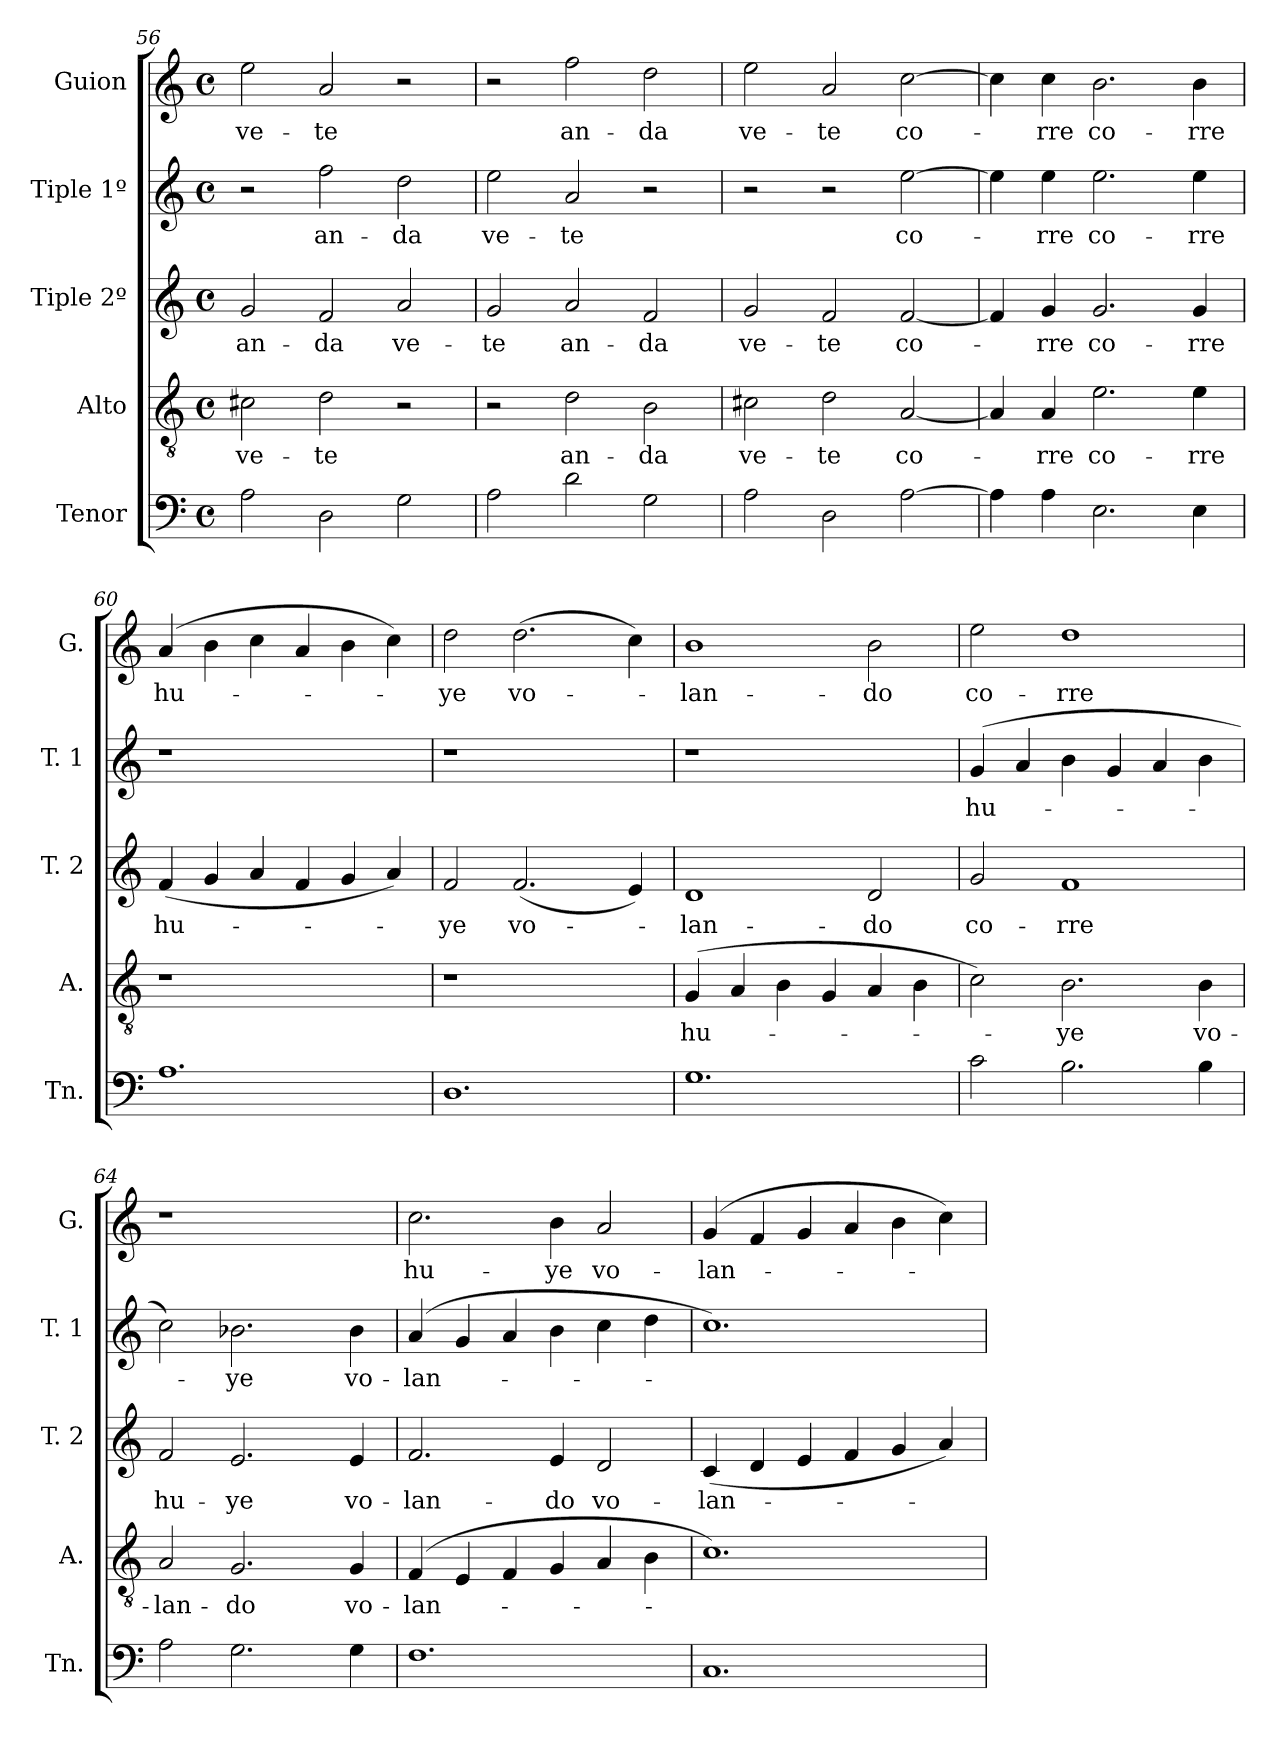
**kern	**kern	**text	**kern	**text	**kern	**text	**kern	**text
*part5	*part4	*part4	*part3	*part3	*part2	*part2	*part1	*part1
*staff5	*staff4	*staff4	*staff3	*staff3	*staff2	*staff2	*staff1	*staff1
*I"Tenor	*I"Alto	*	*I"Tiple 2º	*	*I"Tiple 1º	*	*I"Guion	*
*I'Tn.	*I'A.	*	*I'T. 2	*	*I'T. 1	*	*I'G.	*
*clefF4	*clefGv2	*	*clefG2	*	*clefG2	*	*clefG2	*
*M4/4	*M4/4	*	*M4/4	*	*M4/4	*	*M4/4	*
*met(c)	*met(c)	*	*met(c)	*	*met(c)	*	*met(c)	*
=56	=56	=56	=56	=56	=56	=56	=56	=56
2A	2c#X	ve-	2g	an-	2r	.	2ee	ve-
2D	2d	-te	2f	-da	2ff	an-	2a	-te
2G	2r	.	2a	ve-	2dd	-da	2r	.
=57	=57	=57	=57	=57	=57	=57	=57	=57
2A	2r	.	2g	-te	2ee	ve-	2r	.
2d	2d	an-	2a	an-	2a	-te	2ff	an-
2G	2B	-da	2f	-da	2r	.	2dd	-da
=58	=58	=58	=58	=58	=58	=58	=58	=58
2A	2c#X	ve-	2g	ve-	2r	.	2ee	ve-
2D	2d	-te	2f	-te	2r	.	2a	-te
[2A	[2A	co-	[2f	co-	[2ee	co-	[2cc	co-
=59	=59	=59	=59	=59	=59	=59	=59	=59
4A]	4A]	.	4f]	.	4ee]	.	4cc]	.
4A	4A	-rre	4g	-rre	4ee	-rre	4cc	-rre
2.E	2.e	co-	2.g	co-	2.ee	co-	2.b	co-
4E	4e	-rre	4g	-rre	4ee	-rre	4b	-rre
=60	=60	=60	=60	=60	=60	=60	=60	=60
1.A	1r	.	(4f	hu-	1r	.	(4a	hu-
.	.	.	4g	.	.	.	4b	.
.	.	.	4a	.	.	.	4cc	.
.	.	.	4f	.	.	.	4a	.
.	2ryy	.	4g	.	2ryy	.	4b	.
.	.	.	4a)	.	.	.	4cc)	.
=61	=61	=61	=61	=61	=61	=61	=61	=61
1.D	1r	.	2f	-ye	1r	.	2dd	-ye
.	.	.	(2.f	vo-	.	.	(2.dd	vo-
.	2ryy	.	.	.	2ryy	.	.	.
.	.	.	4e)	.	.	.	4cc)	.
=62	=62	=62	=62	=62	=62	=62	=62	=62
1.G	(4G	hu-	1d	-lan-	1r	.	1b	-lan-
.	4A	.	.	.	.	.	.	.
.	4B	.	.	.	.	.	.	.
.	4G	.	.	.	.	.	.	.
.	4A	.	2d	-do	2ryy	.	2b	-do
.	4B	.	.	.	.	.	.	.
=63	=63	=63	=63	=63	=63	=63	=63	=63
2c	2c)	.	2g	co-	(4g	hu-	2ee	co-
.	.	.	.	.	4a	.	.	.
2.B	2.B	-ye	1f	-rre	4b	.	1dd	-rre
.	.	.	.	.	4g	.	.	.
.	.	.	.	.	4a	.	.	.
4B	4B	vo-	.	.	4b	.	.	.
=64	=64	=64	=64	=64	=64	=64	=64	=64
2A	2A	-lan-	2f	hu-	2cc)	.	1r	.
2.G	2.G	-do	2.e	-ye	2.b-X	-ye	.	.
.	.	.	.	.	.	.	2ryy	.
4G	4G	vo-	4e	vo-	4b-	vo-	.	.
=65	=65	=65	=65	=65	=65	=65	=65	=65
1.F	(4F	-lan-	2.f	-lan-	(4a	-lan-	2.cc	hu-
.	4E	.	.	.	4g	.	.	.
.	4F	.	.	.	4a	.	.	.
.	4G	.	4e	-do	4b	.	4b	-ye
.	4A	.	2d	vo-	4cc	.	2a	vo-
.	4B	.	.	.	4dd	.	.	.
=66	=66	=66	=66	=66	=66	=66	=66	=66
1.C	1.c)	.	(4c	-lan-	1.cc)	.	(4g	-lan-
.	.	.	4d	.	.	.	4f	.
.	.	.	4e	.	.	.	4g	.
.	.	.	4f	.	.	.	4a	.
.	.	.	4g	.	.	.	4b	.
.	.	.	4a)	.	.	.	4cc)	.
=	=	=	=	=	=	=	=	=
*-	*-	*-	*-	*-	*-	*-	*-	*-
